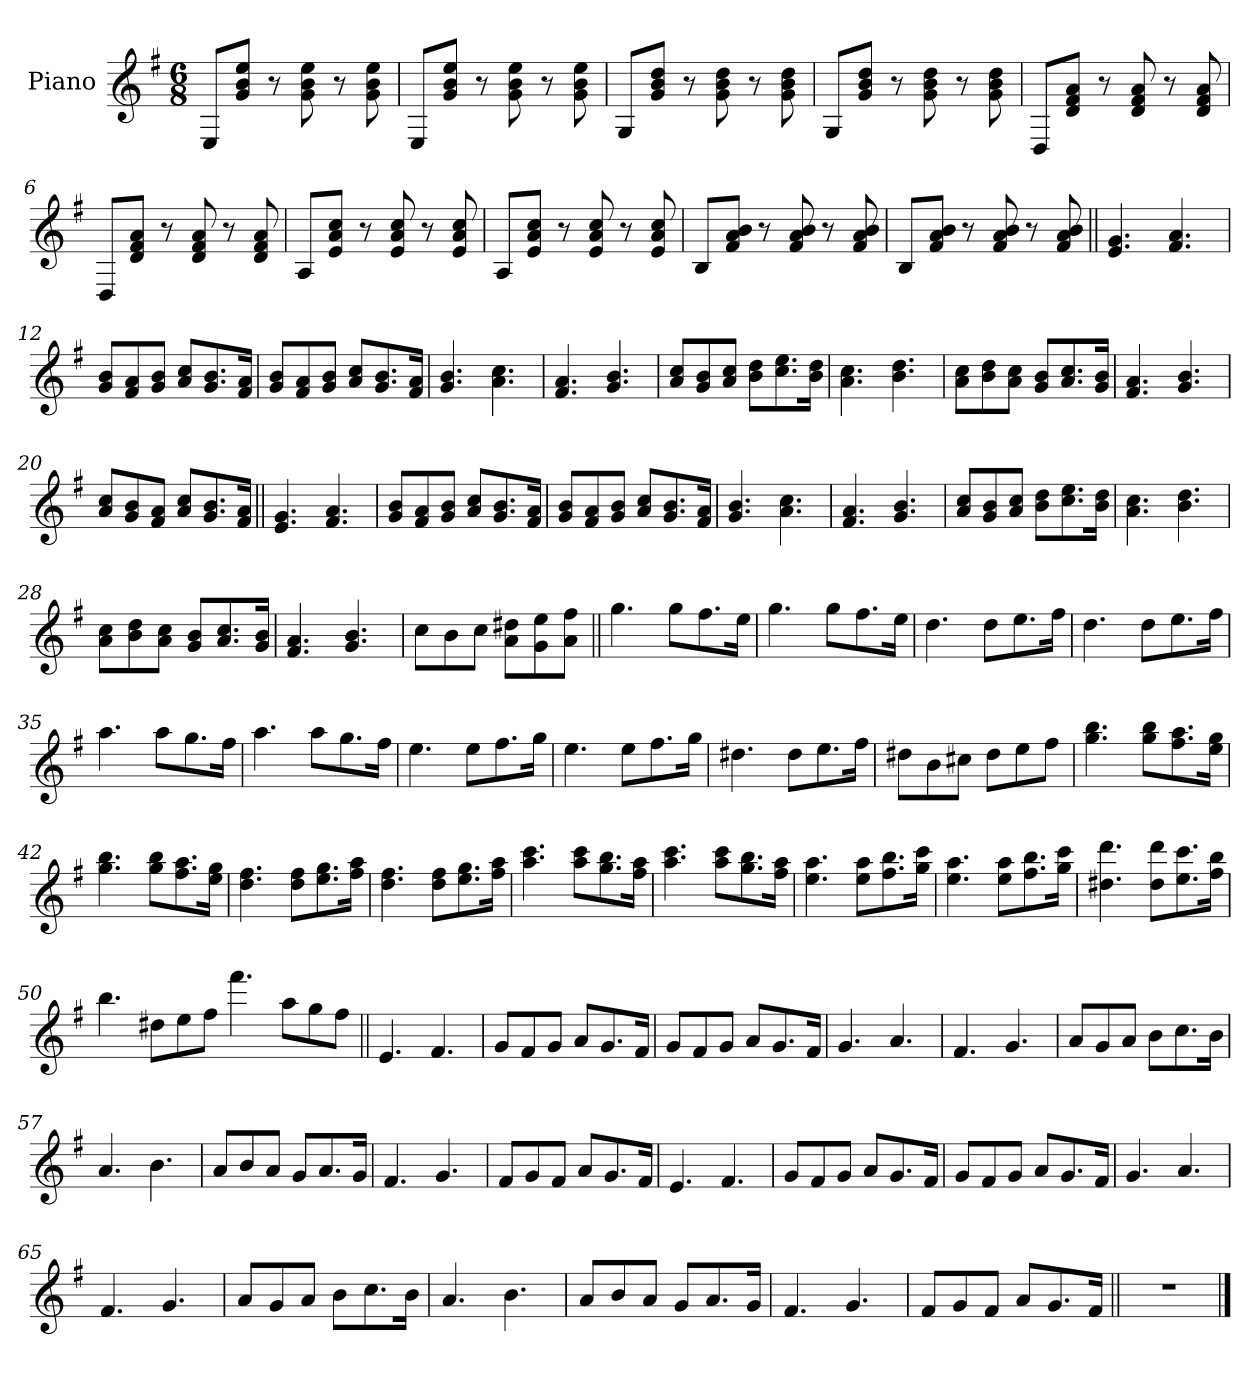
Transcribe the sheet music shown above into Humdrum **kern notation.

**kern
*part1
*staff1
*I"Piano
*I'Pno.
*clefG2
*k[f#]
*M6/8
*MM134
=1
8E!L
8g! 8b! 8ee!J
8r
8g! 8b! 8ee!
8r
8g! 8b! 8ee!
=2
8E!L
8g! 8b! 8ee!J
8r
8g! 8b! 8ee!
8r
8g! 8b! 8ee!
=3
8G!L
8g! 8b! 8dd!J
8r
8g! 8b! 8dd!
8r
8g! 8b! 8dd!
=4
8G!L
8g! 8b! 8dd!J
8r
8g! 8b! 8dd!
8r
8g! 8b! 8dd!
=5
8D!L
8d! 8f#! 8a!J
8r
8d! 8f#! 8a!
8r
8d! 8f#! 8a!
=6
8D!L
8d! 8f#! 8a!J
8r
8d! 8f#! 8a!
8r
8d! 8f#! 8a!
=7
8A!L
8e! 8a! 8cc!J
8r
8e! 8a! 8cc!
8r
8e! 8a! 8cc!
=8
8A!L
8e! 8a! 8cc!J
8r
8e! 8a! 8cc!
8r
8e! 8a! 8cc!
=9
8B!L
8f#! 8a! 8b!J
8r
8f#! 8a! 8b!
8r
8f#! 8a! 8b!
=10
8B!L
8f#! 8a! 8b!J
8r
8f#! 8a! 8b!
8r
8f#! 8a! 8b!
=11||
4.e 4.g
4.f# 4.a
=12
8g 8bL
8f# 8a
8g 8bJ
8a 8ccL
8.g 8.b
16f# 16aJk
=13
8g 8bL
8f# 8a
8g 8bJ
8a 8ccL
8.g 8.b
16f# 16aJk
=14
4.g 4.b
4.a 4.cc
=15
4.f# 4.a
4.g 4.b
=16
8a 8ccL
8g 8b
8a 8ccJ
8b 8ddL
8.cc 8.ee
16b 16ddJk
=17
4.a 4.cc
4.b 4.dd
=18
8a 8ccL
8b 8dd
8a 8ccJ
8g 8bL
8.a 8.cc
16g 16bJk
=19
4.f# 4.a
4.g 4.b
=20
8a 8ccL
8g 8b
8f# 8aJ
8a 8ccL
8.g 8.b
16f# 16aJk
=21||
4.e 4.g
4.f# 4.a
=22
8g 8bL
8f# 8a
8g 8bJ
8a 8ccL
8.g 8.b
16f# 16aJk
=23
8g 8bL
8f# 8a
8g 8bJ
8a 8ccL
8.g 8.b
16f# 16aJk
=24
4.g 4.b
4.a 4.cc
=25
4.f# 4.a
4.g 4.b
=26
8a 8ccL
8g 8b
8a 8ccJ
8b 8ddL
8.cc 8.ee
16b 16ddJk
=27
4.a 4.cc
4.b 4.dd
=28
8a 8ccL
8b 8dd
8a 8ccJ
8g 8bL
8.a 8.cc
16g 16bJk
=29
4.f# 4.a
4.g 4.b
=30
8ccL
8b
8ccJ
8a! 8dd#XL
8g! 8ee
8a! 8ff#J
=31||
4.gg
8ggL
8.ff#
16eeJk
=32
4.gg
8ggL
8.ff#
16eeJk
=33
4.dd
8ddL
8.ee
16ff#Jk
=34
4.dd
8ddL
8.ee
16ff#Jk
=35
4.aa
8aaL
8.gg
16ff#Jk
=36
4.aa
8aaL
8.gg
16ff#Jk
=37
4.ee
8eeL
8.ff#
16ggJk
=38
4.ee
8eeL
8.ff#
16ggJk
=39
4.dd#X
8dd#L
8.ee
16ff#Jk
=40
8dd#XL
8b
8cc#XJ
8dd#L
8ee
8ff#J
=41
4.gg 4.bb
8gg 8bbL
8.ff# 8.aa
16ee 16ggJk
=42
4.gg 4.bb
8gg 8bbL
8.ff# 8.aa
16ee 16ggJk
=43
4.dd 4.ff#
8dd 8ff#L
8.ee 8.gg
16ff# 16aaJk
=44
4.dd 4.ff#
8dd 8ff#L
8.ee 8.gg
16ff# 16aaJk
=45
4.aa 4.ccc
8aa 8cccL
8.gg 8.bb
16ff# 16aaJk
=46
4.aa 4.ccc
8aa 8cccL
8.gg 8.bb
16ff# 16aaJk
=47
4.ee 4.aa
8ee 8aaL
8.ff# 8.bb
16gg 16cccJk
=48
4.ee 4.aa
8ee 8aaL
8.ff# 8.bb
16gg 16cccJk
=49
4.dd#X 4.ddd
8dd# 8dddL
8.ee 8.ccc
16ff# 16bbJk
=50
4.bb
8dd#XL
8ee
8ff#J
4.fff#
8aaL
8gg
8ff#J
=51||
4.e
4.f#
=52
8gL
8f#
8gJ
8aL
8.g
16f#Jk
=53
8gL
8f#
8gJ
8aL
8.g
16f#Jk
=54
4.g
4.a
=55
4.f#
4.g
=56
8aL
8g
8aJ
8bL
8.cc
16bJk
=57
4.a
4.b
=58
8aL
8b
8aJ
8gL
8.a
16gJk
=59
4.f#
4.g
=60
8f#L
8g
8f#J
8aL
8.g
16f#Jk
=61
4.e
4.f#
=62
8gL
8f#
8gJ
8aL
8.g
16f#Jk
=63
8gL
8f#
8gJ
8aL
8.g
16f#Jk
=64
4.g
4.a
=65
4.f#
4.g
=66
8aL
8g
8aJ
8bL
8.cc
16bJk
=67
4.a
4.b
=68
8aL
8b
8aJ
8gL
8.a
16gJk
=69
4.f#
4.g
=70
8f#L
8g
8f#J
8aL
8.g
16f#Jk
=71||
2.r
==
*-
